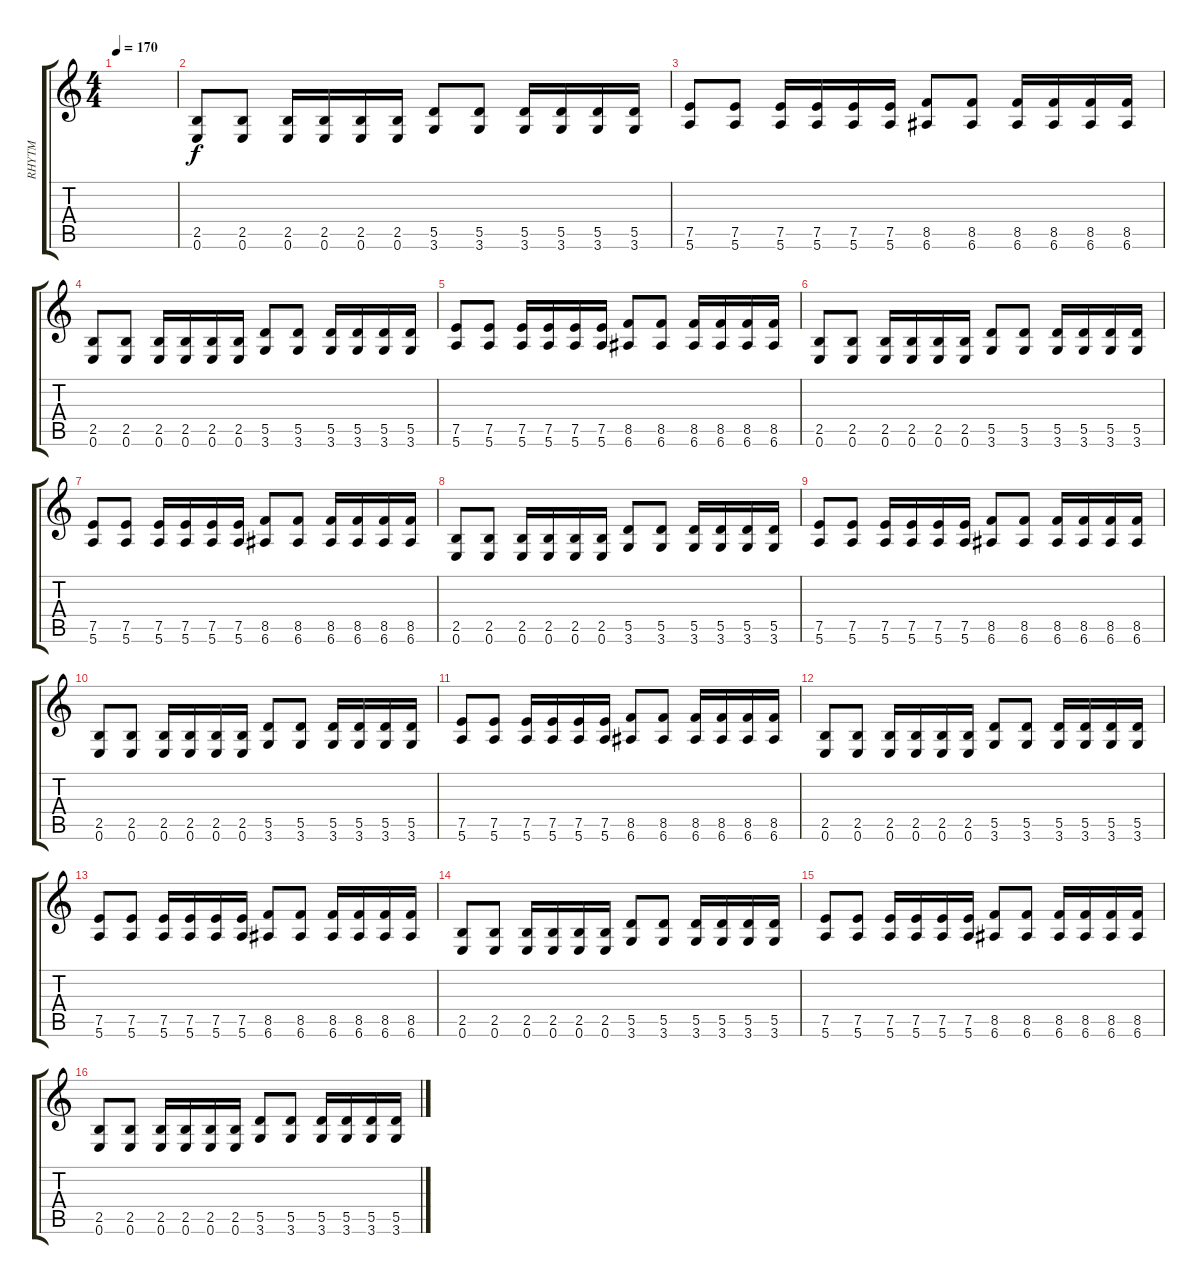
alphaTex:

\track ("RHYTM" "RHYTM") {instrument distortionguitar}
\staff {score tabs}
\tuning (E4 B3 G3 D3 A2 E2) {hide}
\ts (4 4)
\tempo 170
\clef g2
\ks c
|
(2.5 0.6).8 (2.5 0.6).8 (2.5 0.6).16 (2.5 0.6).16 (2.5 0.6).16 (2.5 0.6).16 (5.5 3.6).8 (5.5 3.6).8 (5.5 3.6).16 (5.5 3.6).16 (5.5 3.6).16 (5.5 3.6).16 |
(7.5 5.6).8 (7.5 5.6).8 (7.5 5.6).16 (7.5 5.6).16 (7.5 5.6).16 (7.5 5.6).16 (8.5 6.6).8 (8.5 6.6).8 (8.5 6.6).16 (8.5 6.6).16 (8.5 6.6).16 (8.5 6.6).16 |
(2.5 0.6).8 (2.5 0.6).8 (2.5 0.6).16 (2.5 0.6).16 (2.5 0.6).16 (2.5 0.6).16 (5.5 3.6).8 (5.5 3.6).8 (5.5 3.6).16 (5.5 3.6).16 (5.5 3.6).16 (5.5 3.6).16 |
(7.5 5.6).8 (7.5 5.6).8 (7.5 5.6).16 (7.5 5.6).16 (7.5 5.6).16 (7.5 5.6).16 (8.5 6.6).8 (8.5 6.6).8 (8.5 6.6).16 (8.5 6.6).16 (8.5 6.6).16 (8.5 6.6).16 |
(2.5 0.6).8 (2.5 0.6).8 (2.5 0.6).16 (2.5 0.6).16 (2.5 0.6).16 (2.5 0.6).16 (5.5 3.6).8 (5.5 3.6).8 (5.5 3.6).16 (5.5 3.6).16 (5.5 3.6).16 (5.5 3.6).16 |
(7.5 5.6).8 (7.5 5.6).8 (7.5 5.6).16 (7.5 5.6).16 (7.5 5.6).16 (7.5 5.6).16 (8.5 6.6).8 (8.5 6.6).8 (8.5 6.6).16 (8.5 6.6).16 (8.5 6.6).16 (8.5 6.6).16 |
(2.5 0.6).8 (2.5 0.6).8 (2.5 0.6).16 (2.5 0.6).16 (2.5 0.6).16 (2.5 0.6).16 (5.5 3.6).8 (5.5 3.6).8 (5.5 3.6).16 (5.5 3.6).16 (5.5 3.6).16 (5.5 3.6).16 |
(7.5 5.6).8 (7.5 5.6).8 (7.5 5.6).16 (7.5 5.6).16 (7.5 5.6).16 (7.5 5.6).16 (8.5 6.6).8 (8.5 6.6).8 (8.5 6.6).16 (8.5 6.6).16 (8.5 6.6).16 (8.5 6.6).16 |
(2.5 0.6).8 (2.5 0.6).8 (2.5 0.6).16 (2.5 0.6).16 (2.5 0.6).16 (2.5 0.6).16 (5.5 3.6).8 (5.5 3.6).8 (5.5 3.6).16 (5.5 3.6).16 (5.5 3.6).16 (5.5 3.6).16 |
(7.5 5.6).8 (7.5 5.6).8 (7.5 5.6).16 (7.5 5.6).16 (7.5 5.6).16 (7.5 5.6).16 (8.5 6.6).8 (8.5 6.6).8 (8.5 6.6).16 (8.5 6.6).16 (8.5 6.6).16 (8.5 6.6).16 |
(2.5 0.6).8 (2.5 0.6).8 (2.5 0.6).16 (2.5 0.6).16 (2.5 0.6).16 (2.5 0.6).16 (5.5 3.6).8 (5.5 3.6).8 (5.5 3.6).16 (5.5 3.6).16 (5.5 3.6).16 (5.5 3.6).16 |
(7.5 5.6).8 (7.5 5.6).8 (7.5 5.6).16 (7.5 5.6).16 (7.5 5.6).16 (7.5 5.6).16 (8.5 6.6).8 (8.5 6.6).8 (8.5 6.6).16 (8.5 6.6).16 (8.5 6.6).16 (8.5 6.6).16 |
(2.5 0.6).8 (2.5 0.6).8 (2.5 0.6).16 (2.5 0.6).16 (2.5 0.6).16 (2.5 0.6).16 (5.5 3.6).8 (5.5 3.6).8 (5.5 3.6).16 (5.5 3.6).16 (5.5 3.6).16 (5.5 3.6).16 |
(7.5 5.6).8 (7.5 5.6).8 (7.5 5.6).16 (7.5 5.6).16 (7.5 5.6).16 (7.5 5.6).16 (8.5 6.6).8 (8.5 6.6).8 (8.5 6.6).16 (8.5 6.6).16 (8.5 6.6).16 (8.5 6.6).16 |
(2.5 0.6).8 (2.5 0.6).8 (2.5 0.6).16 (2.5 0.6).16 (2.5 0.6).16 (2.5 0.6).16 (5.5 3.6).8 (5.5 3.6).8 (5.5 3.6).16 (5.5 3.6).16 (5.5 3.6).16 (5.5 3.6).16
